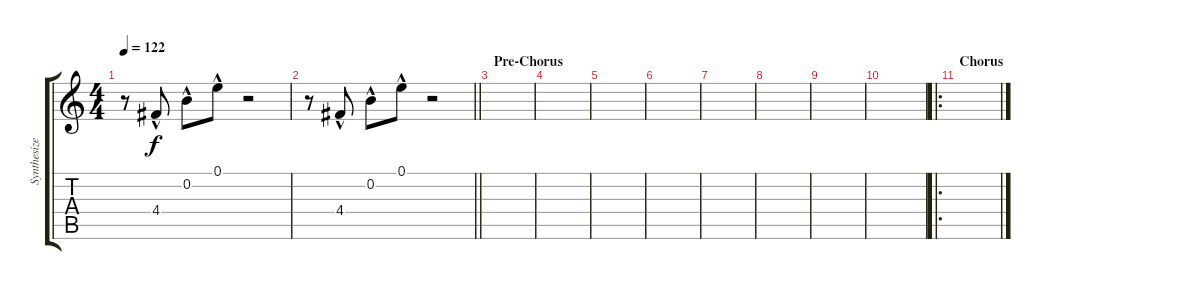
\track ("Synthesizer II" "Synthesize") {instrument acousticguitarnylon}
\staff {score tabs}
\tuning (E4 B3 G3 D3 A2 E2) {hide}
\ts (4 4)
\tempo 122
\clef g2
\ks c
r.8{dy f} 4.4{hac}.8 0.2{hac}.8 0.1{hac}.8 r.2 |
\barLineRight lightlight
r.8 4.4{hac}.8 0.2{hac}.8 0.1{hac}.8 r.2 |
\section ("" "Pre-Chorus")
|
|
|
|
|
|
|
|
\ro
\section ("" "Chorus")
